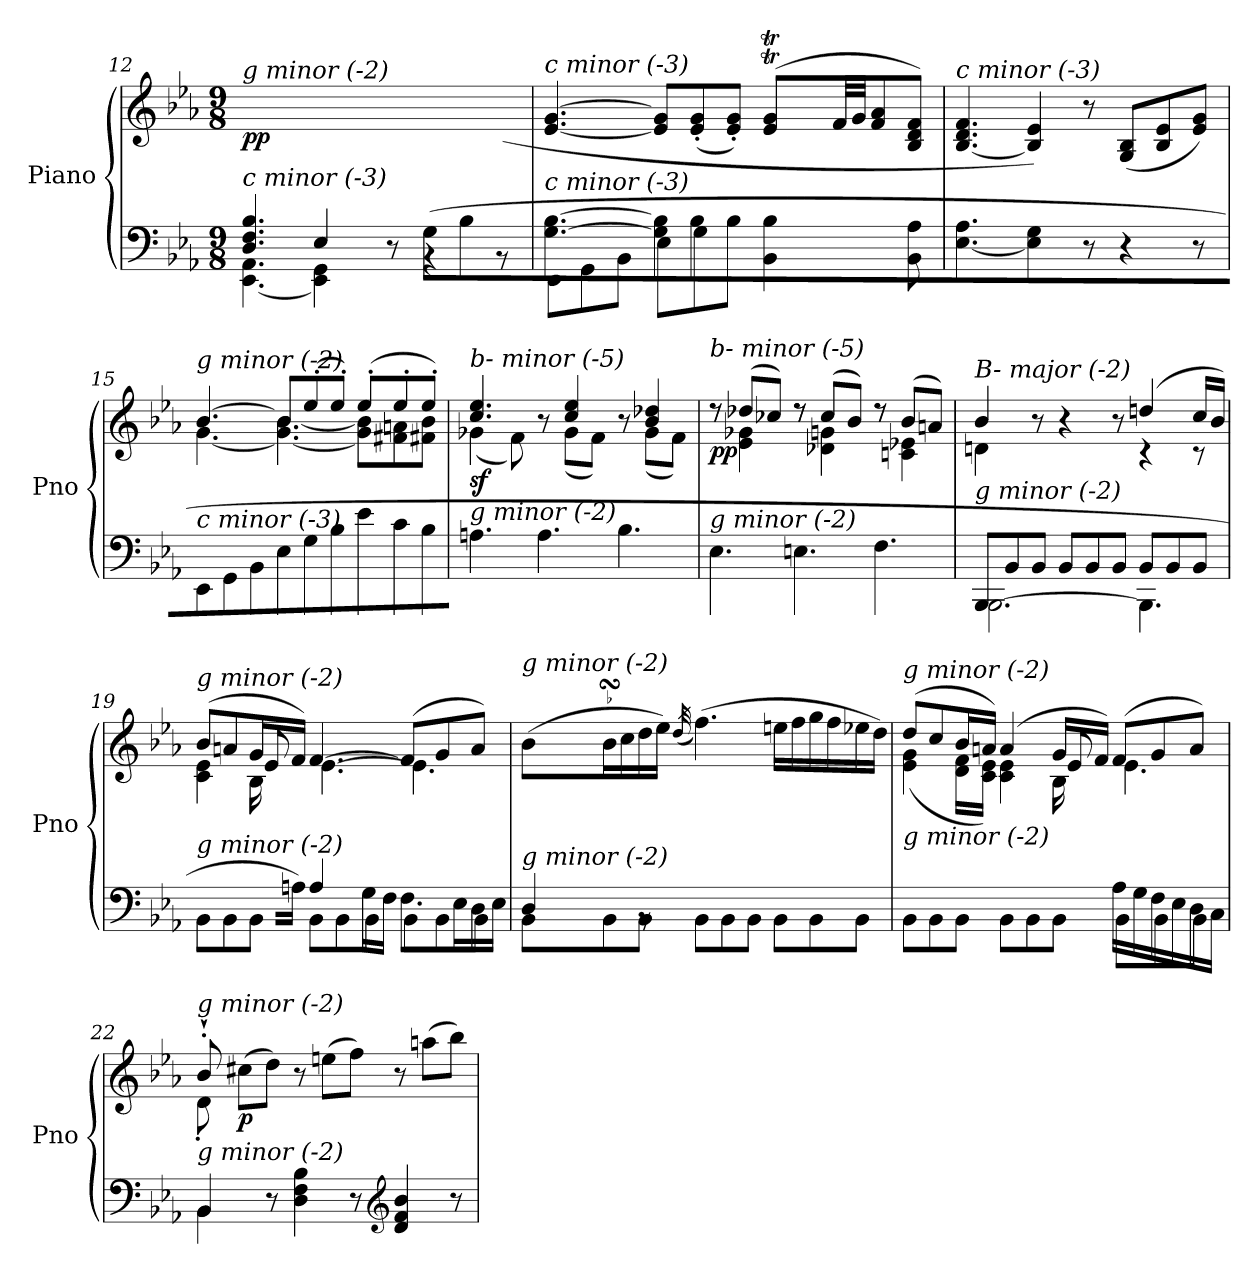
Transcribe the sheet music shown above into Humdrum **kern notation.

**kern	**kern	**dynam
*part1	*part1	*part1
*staff2	*staff1	*staff1/2
*I"Piano	*	*
*I'Pno	*	*
*clefF4	*clefG2	*
*k[b-e-a-]	*k[b-e-a-]	*
*M9/8	*M9/8	*
=12	=12	=12
*^	*	*
!	!	!LO:TX:i:t=g minor (-2)	!
!LO:TX:i:t=c minor (-3)	!	!	!
!	!	!	!LO:DY:b
4.D/ 4.F/ 4.B-/	[4.EE-\ 4.AA-\	2ryy	pp
4E-/	4EE-\] 4GG\	.	.
.	.	8ryy	.
8ryy	8r	8ryy	.
(8G/L	4rBB	4ryy	.
8B-/	.	.	.
8ryy	8rBB	(8e-/J	.
=13	=13	=13	=13
*	*	*^	*
!	!	!LO:TX:i:t=c minor (-3)	!	!
!LO:TX:i:t=c minor (-3)	!	!	!	!
[4.G/ [4.B-/	8EE-\L	[4.e-/ [4.g/	2ryy	.
.	8GG\	.	.	.
.	8BB-\J	.	.	.
8G/] 8B-/]L	8E-\L	8e-/] 8g/]L	.	.
8B-/J	8G\	(>8e-/' 8g/'	8ryy	.
8ryy	8B-\J	8e-/' 8g/'J)	8ryy	.
*	*	*	*Xtuplet	*
8ryy	4BB-\ 4B-\	(8e-/T 8g/TL	40ryy	.
.	.	.	40a-yy	.
.	.	.	40gyy	.
.	.	.	40f/LL	.
.	.	.	40g/JJ	.
4ryy	.	8f/ 8a-/	4ryy	.
.	8BB-\ 8A-\	8B-/ 8d/ 8f/J)	.	.
*	*	*v	*v	*
=14	=14	=14	=14
!	!	!LO:TX:i:t=c minor (-3)	!
!LO:TX:i:t=c minor (-3)	!	!	!
*v	*v	*	*
[4.E-\ 4.A-\	[4.B-/ 4.d/ 4.f/	.
4E-\] 4G\	4B-/] 4e-/)	.
8r	8r	.
4r	(8G/ 8B-/L	.
.	8B-/ 8e-/	.
8r	8e-/ 8g/J)	.
!!LO:PB:g=z
=15	=15	=15
*	*^	*
!	!LO:TX:i:t=g minor (-2)	!	!
!LO:TX:i:t=c minor (-3)	!	!	!
8EE-/L	[4.b-/	[4.g\	.
8GG/	.	.	.
8BB-/J	.	.	.
!	!	!	!LO:DY:b
8E-\L	8b-/L]	4.g\_ [4.b-\	other-dynamics
8G\	(>8ee-'/	.	.
8B-\J	8ee-'/J)	.	.
8e-\L	(>8ee-'/L	8g\] 8b-\]L	.
8c\	8ee-'/	8f#Xi\ 8an\	.
8B-\J	8ee-'/J)	8f#Xi\ 8b-\J	.
=16	=16	=16	=16
*^	*	*	*
!	!	!LO:TX:i:t=b- minor (-5)	!	!
!LO:TX:i:t=g minor (-2)	!	!	!	!
!	!	!	!	!LO:DY:b
4.ryy	4.An\	4.cc/ 4.ee-/	(4g-X\	sf
!	!	!	!	!LO:DY:b
.	.	.	8f\)	other-dynamics
8ryy	4.A\	8r	8ryy	.
4ryy	.	4cc/ 4ee-/	(8g-\L	.
.	.	.	8f\J)	.
8ryy	4.B-\	8r	8ryy	.
4ryy	.	4b-/ 4dd-X/	(8g-\L	.
.	.	.	8f\J)	.
*v	*v	*	*	*
=17	=17	=17	=17
!	!LO:TX:i:t=b- minor (-5)	!	!
!LO:TX:i:t=g minor (-2)	!	!	!
!	!	!	!LO:DY:b
4.E-\	8r	8rdd	pp
.	(8dd-X/L	4e-\ 4g-X\	.
.	8cc-X/J)	.	.
4.En\	8r	8rdd	.
.	(8cc-/L	4d-X\ 4gn\	.
.	8b-/J)	.	.
4.F\	8r	8rdd	.
.	(8b-/L	4cn\ 4e-X\	.
.	8an/J)	.	.
=18	=18	=18	=18
*^	*	*	*
*	*^	*	*	*
!	!	!	!LO:TX:i:t=B- major (-2)	!	!
!LO:TX:i:t=g minor (-2)	!	!	!	!	!
4ryy	8BBB-/L	[2.BBB-\	4b-/	4dn\	.
.	8BB-/	.	.	.	.
2ryy	8BB-/J	.	8r	2ryy	.
.	8BB-/L	.	4r	.	.
.	8BB-/	.	.	.	.
.	8BB-/J	.	8r	.	.
4.ryy	8BB-/L	4.BBB-\]	(4ddn/	4r	.
.	8BB-/	.	.	.	.
.	8BB-/J	.	16cc/LL	8r	.
.	.	.	16b-/JJ)	.	.
!!LO:LB:g=z
=19	=19	=19	=19	=19	=19
*	*	*	*	*^	*
!	!	!	!LO:TX:i:t=g minor (-2)	!	!	!
!LO:TX:i:t=g minor (-2)	!	!	!	!	!	!
4ryy	4ryy	8BB-\L	(8b-/L	(4c\ 4e-\	4ryy	.
.	.	8BB-\	8an/	.	.	.
16ryy	2..ryy	8BB-\J	16g/L	16B-\LL	8e-/	.
16An/JJ)	.	.	16f/JJ)	2ryy	.	.
4A/	.	8BB-\L	[4.f/	.	[4.e-\	.
.	.	8BB-\	.	.	.	.
16G\LL	.	8BB-\J	.	.	.	.
16F\JJ	.	.	.	.	.	.
8.F\L	.	8BB-\L	(8f/L]	.	4.e-\]	.
.	.	.	.	4ryy	.	.
.	.	8BB-\	8g/	.	.	.
16E-\L	.	.	.	.	.	.
16D\	.	8BB-\J	8a/J)	.	.	.
16E-\JJ	.	.	.	16ryy	.	.
=20	=20	=20	=20	=20	=20	=20
!	!	!	!LO:TX:i:t=g minor (-2)	!	!	!
!LO:TX:i:t=g minor (-2)	!	!	!	!	!	!
16ryy	4D/	8BB-\L	(>8b-\L	16ryy	4.ryy	.
16ryy	.	.	.	48ccyy	.	.
.	.	.	.	48b-yy	.	.
.	.	.	.	48anyy	.	.
1ryy	.	8BB-\	16b-sSSS\L	1ryy	.	.
.	.	.	16cc\	.	.	.
.	8rBB	8BB-\J	16dd\	.	.	.
.	.	.	16ee-\JJ)	.	.	.
.	.	.	(32qdd/	.	.	.
.	8BB-\L	2.ryy	(>4.ff\)	.	2.ryy	.
.	8BB-\	.	.	.	.	.
.	8BB-\J	.	.	.	.	.
.	8BB-\L	.	16een\LL	.	.	.
.	.	.	16ff\	.	.	.
.	8BB-\	.	16gg\	.	.	.
.	.	.	16ff\	.	.	.
.	8BB-\J	.	16ee-X\	.	.	.
.	.	.	16dd\JJ)	.	.	.
=21	=21	=21	=21	=21	=21	=21
!	!	!	!LO:TX:i:t=g minor (-2)	!	!	!
!LO:TX:i:t=g minor (-2)	!	!	!	!	!	!
2ryy	2ryy	8BB-\L	(8dd/L	(4e-\ 4g\	2ryy	.
.	.	8BB-\	8cc/	.	.	.
.	.	8BB-\J	16b-/L	16d\ 16f\LL	.	.
.	.	.	16an/JJ)	16c\ 16e-\JJ)	.	.
.	.	8BB-\L	(4a/	(4c\ 4e-\	.	.
8.ryy	8ryy	8BB-\	.	.	8ryy	.
.	2ryy	8BB-\J	16g/LL	16B-\LL	8e-/	.
16An/JJ)	.	.	16f/JJ)	4..ryy	.	.
16A\LL	.	8BB-\L	(8f/L	.	4.e-\	.
16G\	.	.	.	.	.	.
16F\	.	8BB-\	8g/	.	.	.
16E-\	.	.	.	.	.	.
16D\	.	8BB-\J	8a/J)	.	.	.
16C\JJ	.	.	.	.	.	.
!!LO:LB:g=z	!!	!!
=22	=22	=22	=22	=22	=22	=22
!	!	!	!LO:TX:i:t=g minor (-2)	!	!	!
!LO:TX:i:t=g minor (-2)	!	!	!	!	!	!
8ryy	4BB-/	4BB-\	8b-`'/	8d'\	4ryy	.
!	!	!	!	!	!	!LO:DY:b
1ryy	.	.	(>8cc#X\L	1ryy	.	p
.	8r	2..ryy	8dd\J)	.	2..ryy	.
.	4D\ 4F\ 4B-\	.	8r	.	.	.
.	.	.	(>8een\L	.	.	.
.	8r	.	8ff\J)	.	.	.
*clefG2	*	*	*	*	*	*
.	4d/ 4f/ 4b-/	.	8r	.	.	.
.	.	.	(>8aan\L	.	.	.
.	8r	.	8bb-\J)	.	.	.
*v	*v	*v	*	*	*	*
*	*v	*v	*v	*
=	=	=
*-	*-	*-
